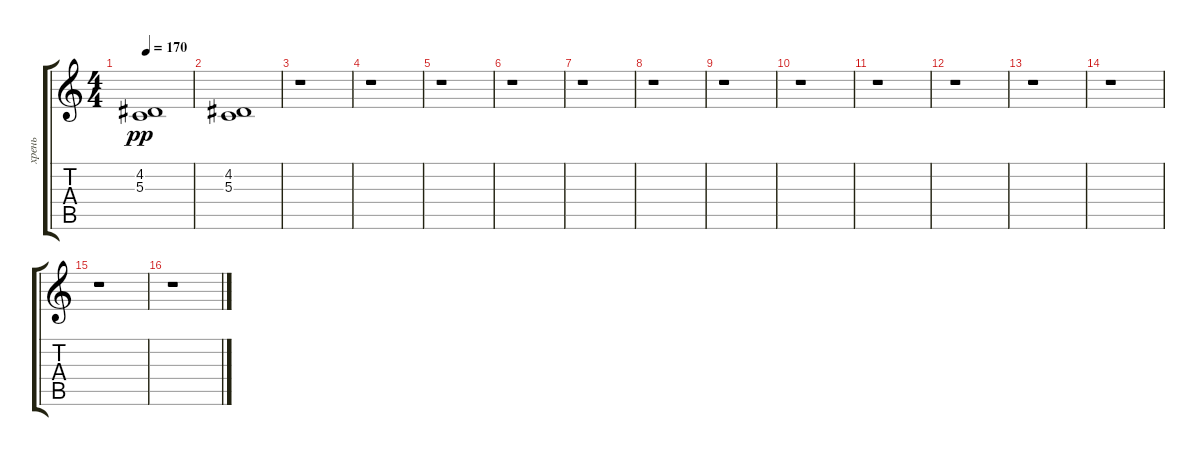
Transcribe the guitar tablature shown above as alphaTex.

\track ("хрень" "хрень") {instrument lead2sawtooth}
\staff {score tabs}
\tuning (E4 B3 G3 D3 A2 E2) {hide}
\ts (4 4)
\tempo 170
\clef g2
\ks c
(4.2 5.3).1{dy pp} |
(4.2 5.3).1 |
r.1 |
r.1 |
r.1 |
r.1 |
r.1 |
r.1 |
r.1 |
r.1 |
r.1 |
r.1 |
r.1 |
r.1 |
r.1 |
r.1
